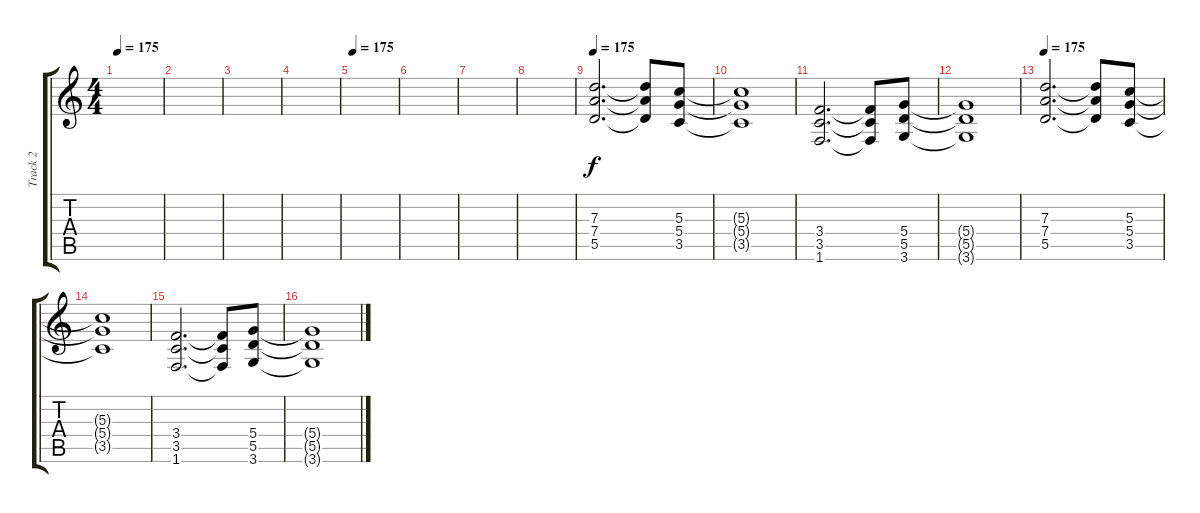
\track ("Track 2" "Track 2") {instrument overdrivenguitar}
\staff {score tabs}
\tuning (E4 B3 G3 D3 A2 E2) {hide}
\ts (4 4)
\tempo 175
\clef g2
\ks c
|
|
|
|
\tempo 175
|
|
|
|
\tempo 175
(7.3 7.4 5.5).2{d} (7.3{t} 7.4{t} 5.5{t}).8 (5.3 5.4 3.5).8 |
(5.3{t} 5.4{t} 3.5{t}).1 |
(3.4 3.5 1.6).2{d} (3.4{t} 3.5{t} 1.6{t}).8 (5.4 5.5 3.6).8 |
(5.4{t} 5.5{t} 3.6{t}).1 |
\tempo 175
(7.3 7.4 5.5).2{d} (7.3{t} 7.4{t} 5.5{t}).8 (5.3 5.4 3.5).8 |
(5.3{t} 5.4{t} 3.5{t}).1 |
(3.4 3.5 1.6).2{d} (3.4{t} 3.5{t} 1.6{t}).8 (5.4 5.5 3.6).8 |
(5.4{t} 5.5{t} 3.6{t}).1
